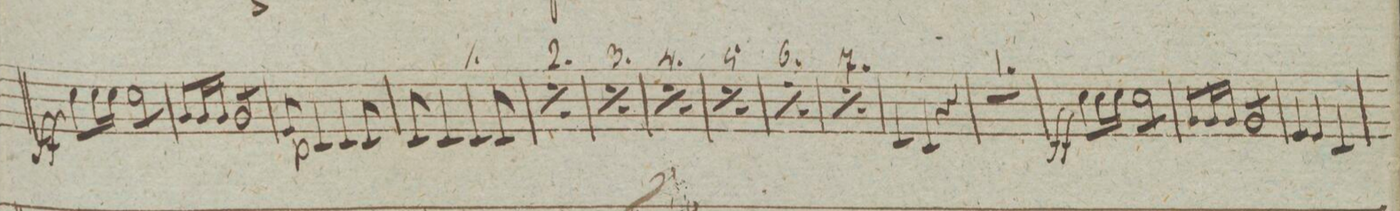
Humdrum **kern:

**kern	**dynam
*I"Corno 2do in C:	*
*clefG2	*
*k[]	*
*M3/4	*
8cc\L	ff
16cc\L	.
16cc\JJ	.
*tremolo	*
8cc\L	.
8cc\	.
8cc\	.
8cc\J	.
*Xtremolo	*
=110	=110
8g/L	.
16g/L	.
16g/JJ	.
*tremolo	*
8g/L	.
8g/	.
8g/	.
8g/J	.
*Xtremolo	*
=111	=111
8e/	p
4c/	.
4c/	.
8c/	.
=112	=112
8c/	.
4c/	.
4c/	.
8c/	.
=113	=113
*rep	*
8c/	.
4c/	.
4c/	.
8c/	.
*Xrep	*
=114	=114
*rep	*
8c/	.
4c/	.
4c/	.
8c/	.
*Xrep	*
=115	=115
*rep	*
8c/	.
4c/	.
4c/	.
8c/	.
*Xrep	*
=116	=116
*rep	*
8c/	.
4c/	.
4c/	.
8c/	.
*Xrep	*
=117	=117
*rep	*
8c/	.
4c/	.
4c/	.
8c/	.
*Xrep	*
=118	=118
*rep	*
8c/	.
4c/	.
4c/	.
8c/	.
*Xrep	*
=119	=119
4c/	.
4c/	.
4r	.
=120	=120
2.r	.
=121	=121
8cc\L	ff
16cc\L	.
16cc\JJ	.
*tremolo	*
8cc\L	.
8cc\	.
8cc\	.
8cc\J	.
*Xtremolo	*
=122	=122
8g/L	.
16g/L	.
16g/JJ	.
*tremolo	*
8g/L	.
8g/	.
8g/	.
8g/J	.
*Xtremolo	*
=123	=123
4e/	.
4e/	.
4c/	.
=124	=124
*-	*-
